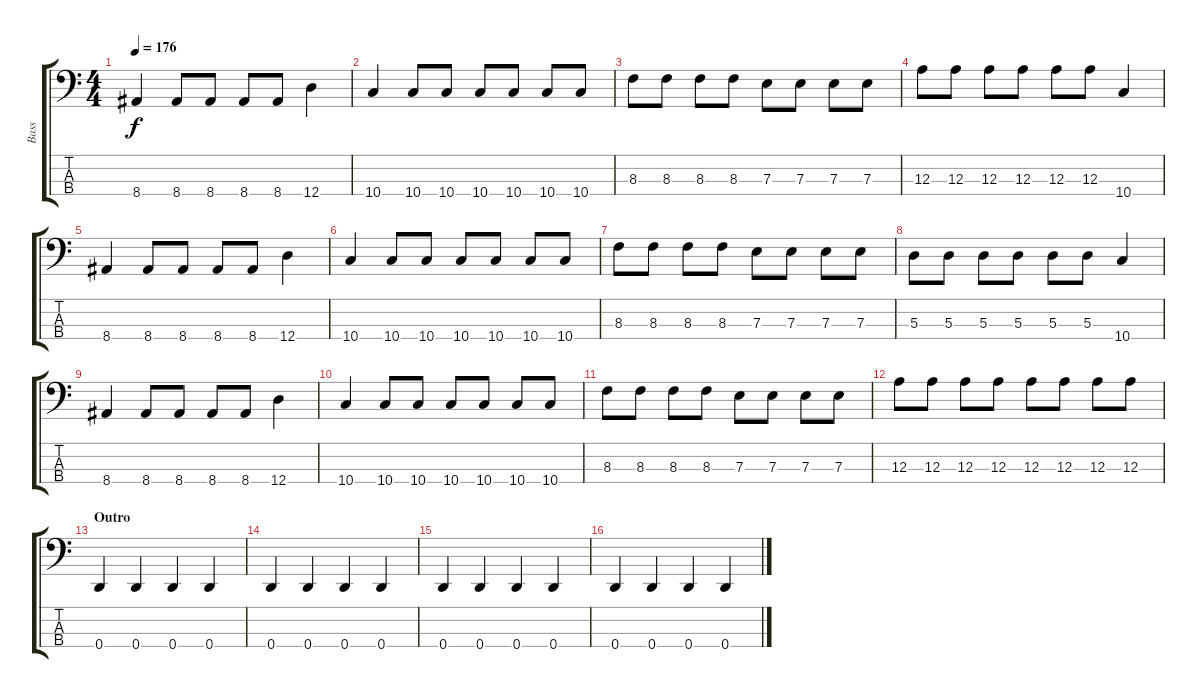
\track ("Bass" "Bass") {instrument electricbassfinger}
\staff {score tabs}
\tuning (G2 D2 A1 D1) {hide}
\ts (4 4)
\tempo 176
\clef f4
\ks c
8.4.4{dy f} 8.4.8 8.4.8 8.4.8 8.4.8 12.4.4 |
10.4.4 10.4.8 10.4.8 10.4.8 10.4.8 10.4.8 10.4.8 |
8.3.8 8.3.8 8.3.8 8.3.8 7.3.8 7.3.8 7.3.8 7.3.8 |
12.3.8 12.3.8 12.3.8 12.3.8 12.3.8 12.3.8 10.4.4 |
8.4.4 8.4.8 8.4.8 8.4.8 8.4.8 12.4.4 |
10.4.4 10.4.8 10.4.8 10.4.8 10.4.8 10.4.8 10.4.8 |
8.3.8 8.3.8 8.3.8 8.3.8 7.3.8 7.3.8 7.3.8 7.3.8 |
5.3.8 5.3.8 5.3.8 5.3.8 5.3.8 5.3.8 10.4.4 |
8.4.4 8.4.8 8.4.8 8.4.8 8.4.8 12.4.4 |
10.4.4 10.4.8 10.4.8 10.4.8 10.4.8 10.4.8 10.4.8 |
8.3.8 8.3.8 8.3.8 8.3.8 7.3.8 7.3.8 7.3.8 7.3.8 |
12.3.8 12.3.8 12.3.8 12.3.8 12.3.8 12.3.8 12.3.8 12.3.8 |
\section ("" "Outro")
0.4.4 0.4.4 0.4.4 0.4.4 |
0.4.4 0.4.4 0.4.4 0.4.4 |
0.4.4 0.4.4 0.4.4 0.4.4 |
0.4.4 0.4.4 0.4.4 0.4.4
